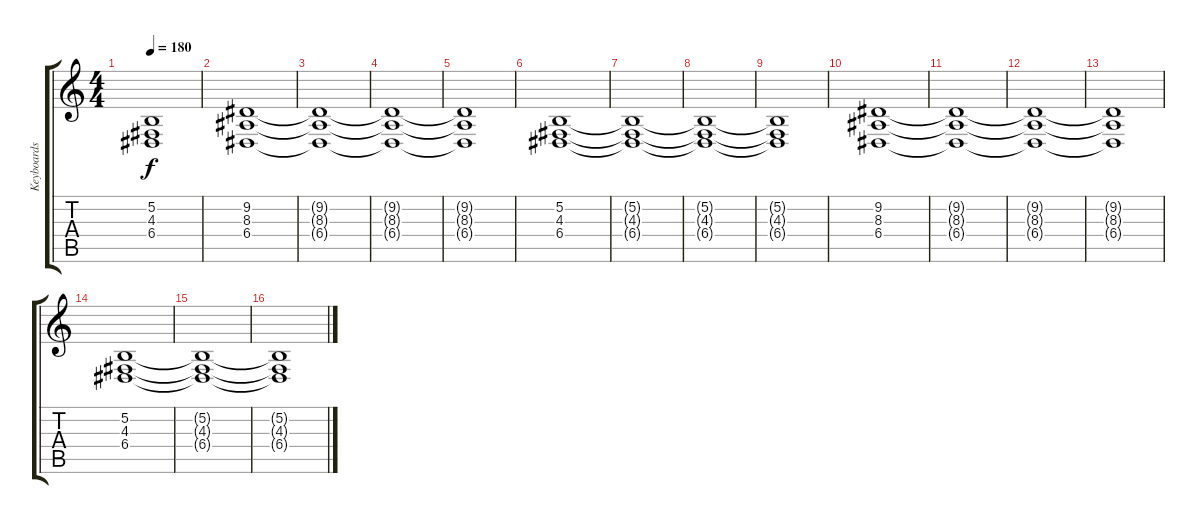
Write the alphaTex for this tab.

\track ("Keyboards" "Keyboards") {instrument stringensemble1}
\staff {score tabs}
\tuning (B3 Gb3 D3 A2 E2 B1) {hide}
\ts (4 4)
\tempo 180
\clef g2
\ks c
(5.2{t} 4.3{t} 6.4{t}).1{dy f} |
(9.2 8.3 6.4).1 |
(9.2{t} 8.3{t} 6.4{t}).1 |
(9.2{t} 8.3{t} 6.4{t}).1 |
(9.2{t} 8.3{t} 6.4{t}).1 |
(5.2 4.3 6.4).1 |
(5.2{t} 4.3{t} 6.4{t}).1 |
(5.2{t} 4.3{t} 6.4{t}).1 |
(5.2{t} 4.3{t} 6.4{t}).1 |
(9.2 8.3 6.4).1 |
(9.2{t} 8.3{t} 6.4{t}).1 |
(9.2{t} 8.3{t} 6.4{t}).1 |
(9.2{t} 8.3{t} 6.4{t}).1 |
(5.2 4.3 6.4).1 |
(5.2{t} 4.3{t} 6.4{t}).1 |
(5.2{t} 4.3{t} 6.4{t}).1
